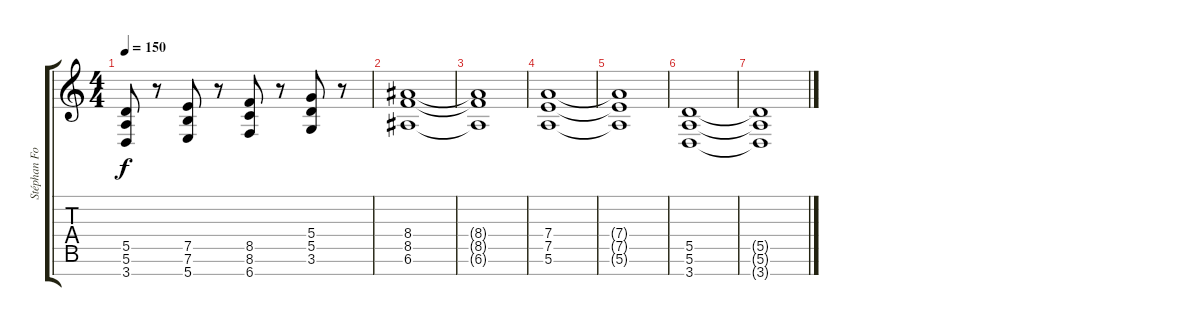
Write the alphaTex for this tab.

\track ("Stéphan Forté - Guitar 7 strings " "Stéphan Fo") {instrument distortionguitar}
\staff {score tabs}
\tuning (E4 B3 G3 D3 A2 E2 B1) {hide}
\ts (4 4)
\tempo 150
\clef g2
\ks c
(5.5 5.6 3.7).8{dy f} r.8 (7.5 7.6 5.7).8 r.8 (8.5 8.6 6.7).8 r.8 (5.4 5.5 3.6).8 r.8 |
(8.4 8.5 6.6).1 |
(8.4{t} 8.5{t} 6.6{t}).1 |
(7.4 7.5 5.6).1 |
(7.4{t} 7.5{t} 5.6{t}).1 |
(5.5 5.6 3.7).1 |
(5.5{t} 5.6{t} 3.7{t}).1
